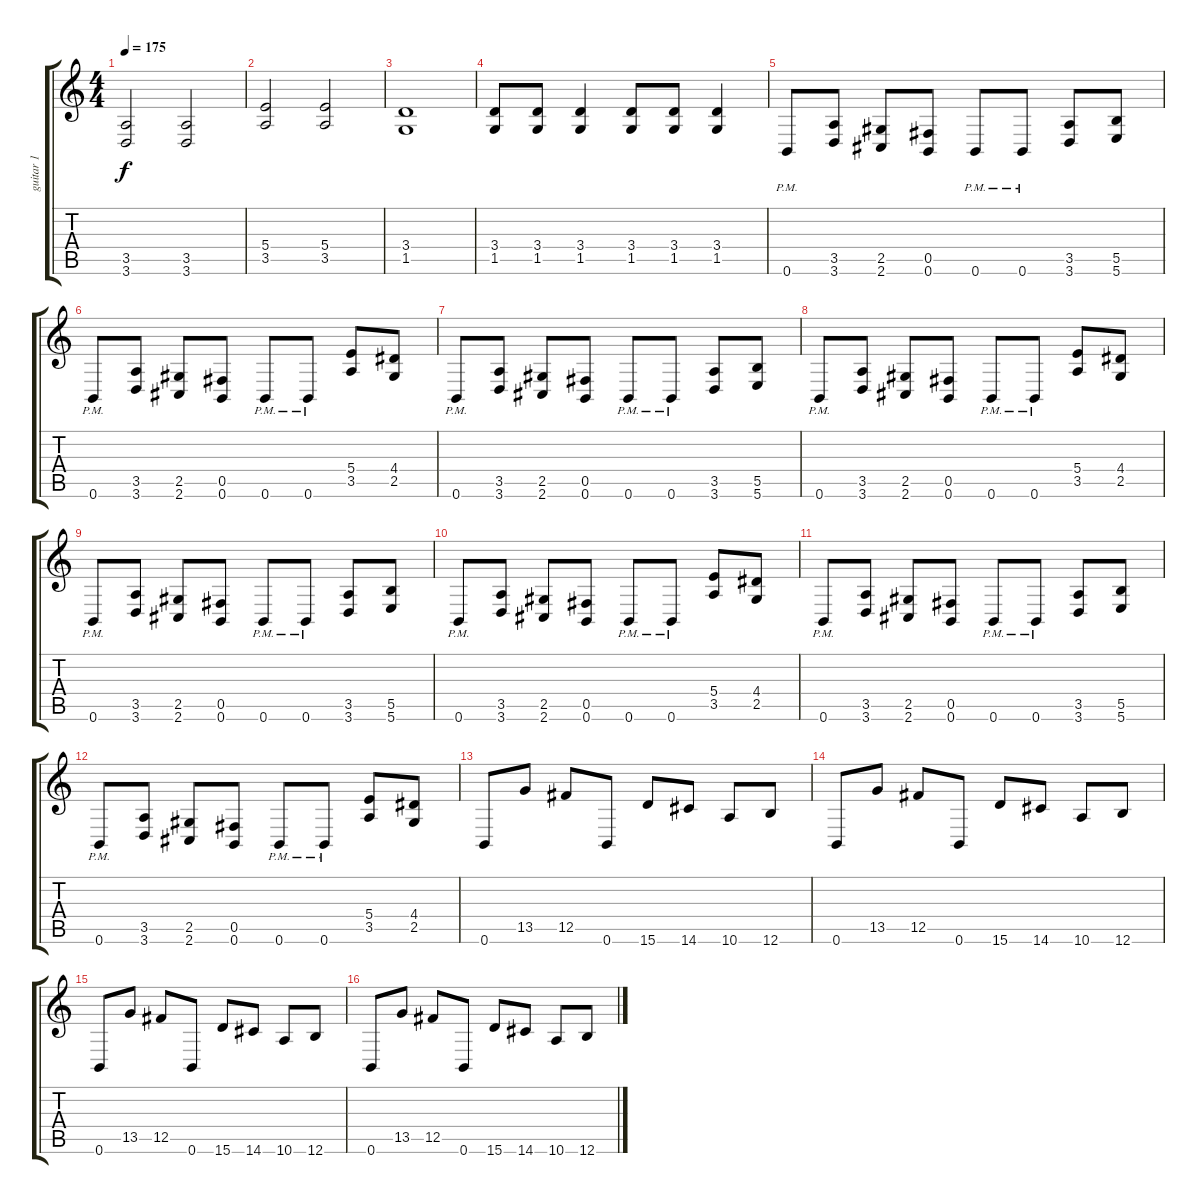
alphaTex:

\track ("guitar 1" "guitar 1") {instrument distortionguitar}
\staff {score tabs}
\tuning (Db4 Ab3 E3 B2 Gb2 B1) {hide}
\ts (4 4)
\tempo 175
\clef g2
\ks c
(3.5 3.6).2{dy f} (3.5 3.6).2 |
(5.4 3.5).2 (5.4 3.5).2 |
(3.4 1.5).1 |
(3.4 1.5).8 (3.4 1.5).8 (3.4 1.5).4 (3.4 1.5).8 (3.4 1.5).8 (3.4 1.5).4 |
0.6{pm}.8 (3.5 3.6).8 (2.5 2.6).8 (0.5 0.6).8 0.6{pm}.8 0.6{pm}.8 (3.5 3.6).8 (5.5 5.6).8 |
0.6{pm}.8 (3.5 3.6).8 (2.5 2.6).8 (0.5 0.6).8 0.6{pm}.8 0.6{pm}.8 (5.4 3.5).8 (4.4 2.5).8 |
0.6{pm}.8 (3.5 3.6).8 (2.5 2.6).8 (0.5 0.6).8 0.6{pm}.8 0.6{pm}.8 (3.5 3.6).8 (5.5 5.6).8 |
0.6{pm}.8 (3.5 3.6).8 (2.5 2.6).8 (0.5 0.6).8 0.6{pm}.8 0.6{pm}.8 (5.4 3.5).8 (4.4 2.5).8 |
0.6{pm}.8 (3.5 3.6).8 (2.5 2.6).8 (0.5 0.6).8 0.6{pm}.8 0.6{pm}.8 (3.5 3.6).8 (5.5 5.6).8 |
0.6{pm}.8 (3.5 3.6).8 (2.5 2.6).8 (0.5 0.6).8 0.6{pm}.8 0.6{pm}.8 (5.4 3.5).8 (4.4 2.5).8 |
0.6{pm}.8 (3.5 3.6).8 (2.5 2.6).8 (0.5 0.6).8 0.6{pm}.8 0.6{pm}.8 (3.5 3.6).8 (5.5 5.6).8 |
0.6{pm}.8 (3.5 3.6).8 (2.5 2.6).8 (0.5 0.6).8 0.6{pm}.8 0.6{pm}.8 (5.4 3.5).8 (4.4 2.5).8 |
0.6.8 13.5.8 12.5.8 0.6.8 15.6.8 14.6.8 10.6.8 12.6.8 |
0.6.8 13.5.8 12.5.8 0.6.8 15.6.8 14.6.8 10.6.8 12.6.8 |
0.6.8 13.5.8 12.5.8 0.6.8 15.6.8 14.6.8 10.6.8 12.6.8 |
0.6.8 13.5.8 12.5.8 0.6.8 15.6.8 14.6.8 10.6.8 12.6.8
